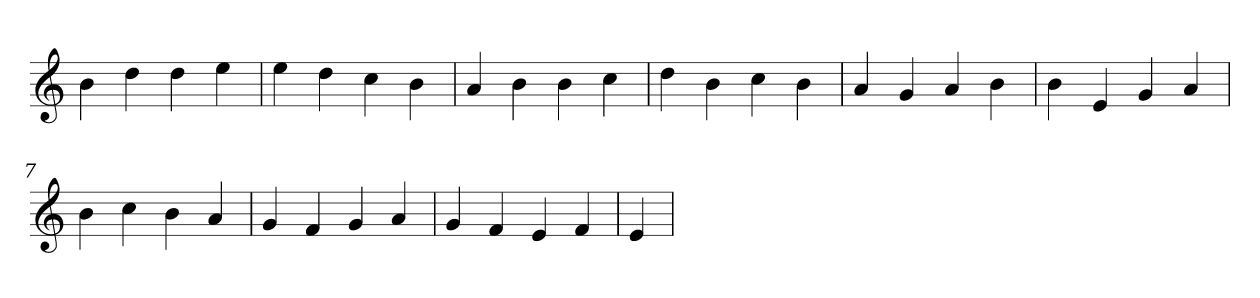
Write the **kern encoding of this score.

**kern
*part1
*staff1
*clefG2
=1
4b
4dd
4dd
4ee
=2
4ee
4dd
4cc
4b
=3
4a
4b
4b
4cc
=4
4dd
4b
4cc
4b
=5
4a
4g
4a
4b
=6
4b
4e
4g
4a
=7
4b
4cc
4b
4a
=8
4g
4f
4g
4a
=9
4g
4f
4e
4f
=10
4e
=
*-
